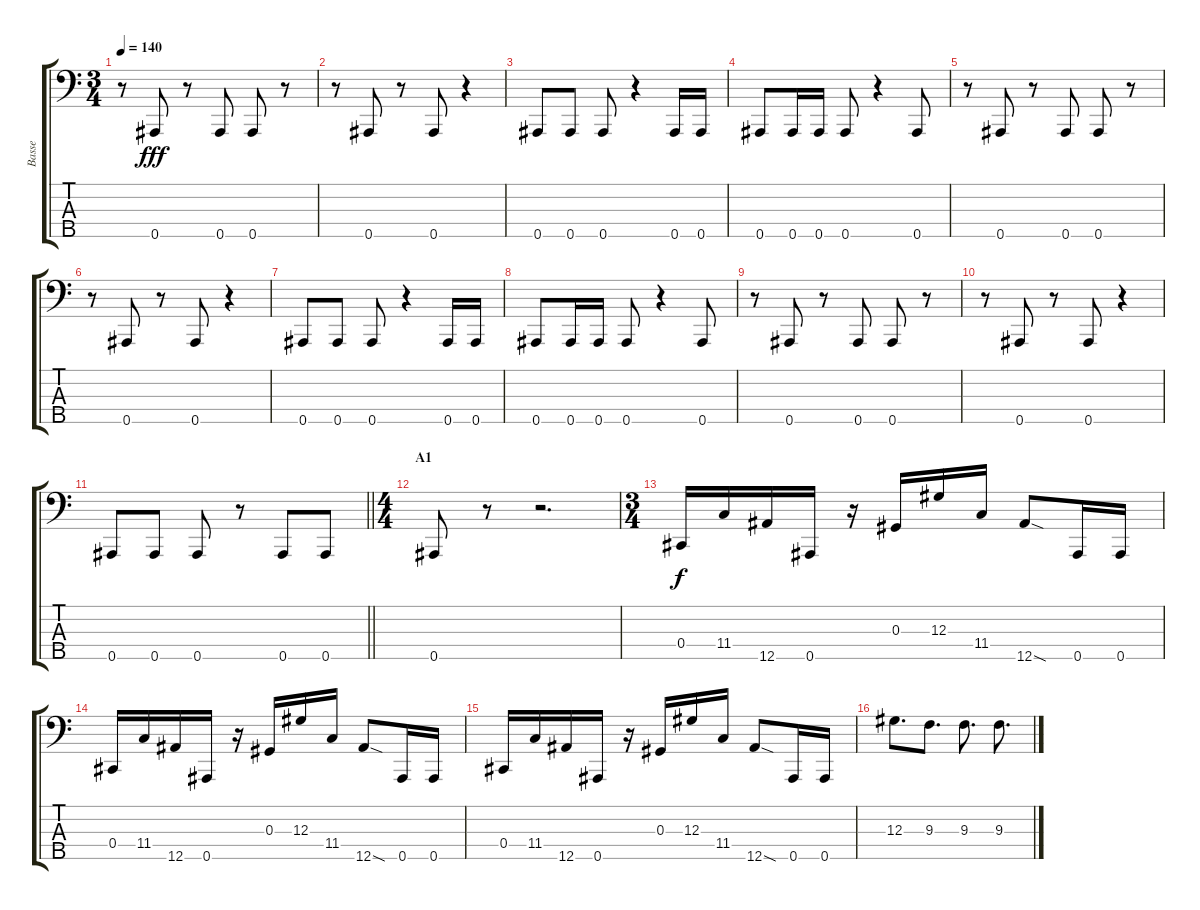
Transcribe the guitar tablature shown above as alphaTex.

\track ("Basse" "Basse") {instrument electricbasspick}
\staff {score tabs}
\tuning (Gb2 Db2 Ab1 Db1 Bb0) {hide}
\ts (3 4)
\tempo 140
\clef f4
\ks c
r.8{dy fff} 0.5.8 r.8 0.5.8 0.5.8 r.8 |
r.8 0.5.8 r.8 0.5.8 r.4 |
0.5.8 0.5.8 0.5.8 r.4 0.5.16 0.5.16 |
0.5.8 0.5.16 0.5.16 0.5.8 r.4 0.5.8 |
r.8 0.5.8 r.8 0.5.8 0.5.8 r.8 |
r.8 0.5.8 r.8 0.5.8 r.4 |
0.5.8 0.5.8 0.5.8 r.4 0.5.16 0.5.16 |
0.5.8 0.5.16 0.5.16 0.5.8 r.4 0.5.8 |
r.8 0.5.8 r.8 0.5.8 0.5.8 r.8 |
r.8 0.5.8 r.8 0.5.8 r.4 |
\barLineRight lightlight
0.5.8 0.5.8 0.5.8 r.8 0.5.8 0.5.8 |
\ts (4 4)
\section ("" "A1")
0.5.8 r.8 r.2{d} |
\ts (3 4)
0.4.16{dy f} 11.4.16 12.5.16 0.5.16 r.16 0.3.16 12.3.16 11.4.16 12.5{sod}.8 0.5.16 0.5.16 |
0.4.16 11.4.16 12.5.16 0.5.16 r.16 0.3.16 12.3.16 11.4.16 12.5{sod}.8 0.5.16 0.5.16 |
0.4.16 11.4.16 12.5.16 0.5.16 r.16 0.3.16 12.3.16 11.4.16 12.5{sod}.8 0.5.16 0.5.16 |
12.3.8{d} 9.3.8{d} 9.3.8{d} 9.3.8{d}
